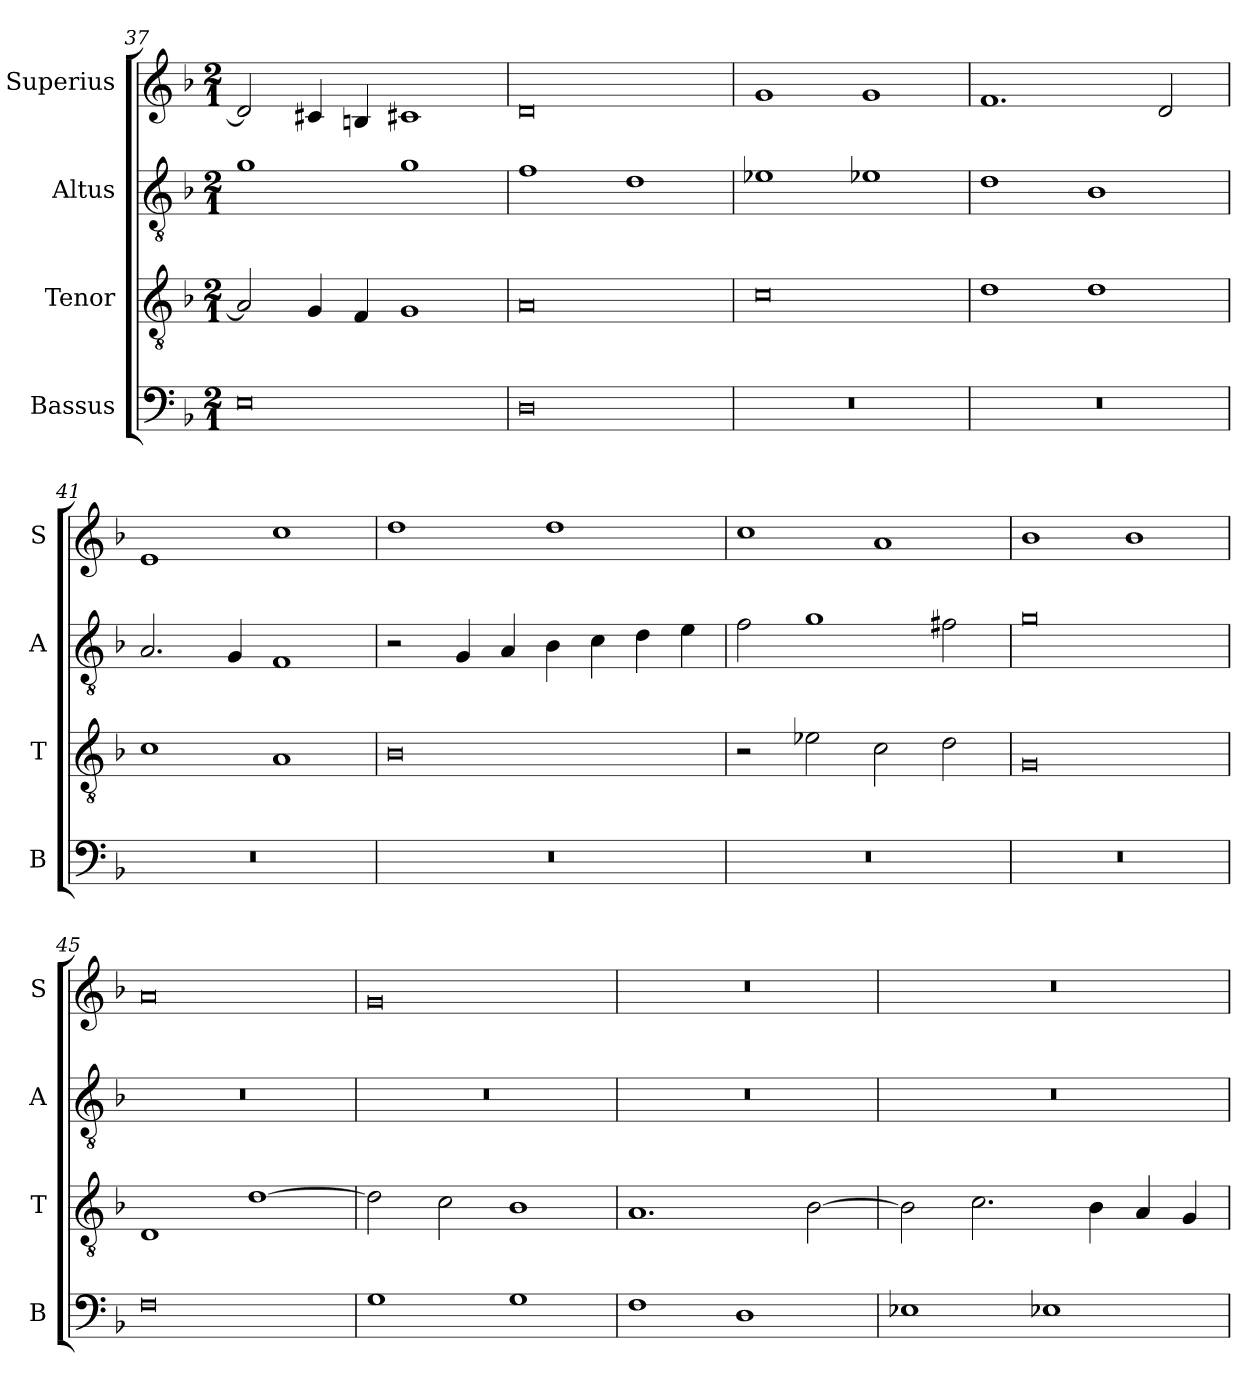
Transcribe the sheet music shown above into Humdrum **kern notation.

**kern	**kern	**kern	**kern
*part4	*part3	*part2	*part1
*staff4	*staff3	*staff2	*staff1
*I"Bassus	*I"Tenor	*I"Altus	*I"Superius
*I'B	*I'T	*I'A	*I'S
*clefF4	*clefGv2	*clefGv2	*clefG2
*k[b-]	*k[b-]	*k[b-]	*k[b-]
*M2/1	*M2/1	*M2/1	*M2/1
=37	=37	=37	=37
0E	2A/]	1g	2d/]
.	4G/	.	4c#X/
.	4F/	.	4Bn/
.	1G	1g	1c#X
=38	=38	=38	=38
0D	0A	1f	0d
.	.	1d	.
=39	=39	=39	=39
0r	0c	1e-X	1g
.	.	1e-X	1g
=40	=40	=40	=40
0r	1d	1d	1.f
.	1d	1B-	.
.	.	.	2d/
=41	=41	=41	=41
0r	1c	2.A/	1e
.	.	4G/	.
.	1A	1F	1cc
=42	=42	=42	=42
0r	0B-	2r	1dd
.	.	4G/	.
.	.	4A/	.
.	.	4B-\	1dd
.	.	4c\	.
.	.	4d\	.
.	.	4e\	.
=43	=43	=43	=43
0r	2r	2f\	1cc
.	2e-X\	1g	.
.	2c\	.	1a
.	2d\	2f#X\	.
=44	=44	=44	=44
0r	0G	0g	1b-
.	.	.	1b-
=45	=45	=45	=45
0F	1D	0r	0a
.	[1d	.	.
=46	=46	=46	=46
1G	2d\]	0r	0g
.	2c\	.	.
1G	1B-	.	.
=47	=47	=47	=47
1F	1.A	0r	0r
1D	.	.	.
.	[2B-\	.	.
=48	=48	=48	=48
1E-X	2B-\]	0r	0r
.	2.c\	.	.
1E-X	.	.	.
.	4B-\	.	.
.	4A/	.	.
.	4G/	.	.
=	=	=	=
*-	*-	*-	*-
